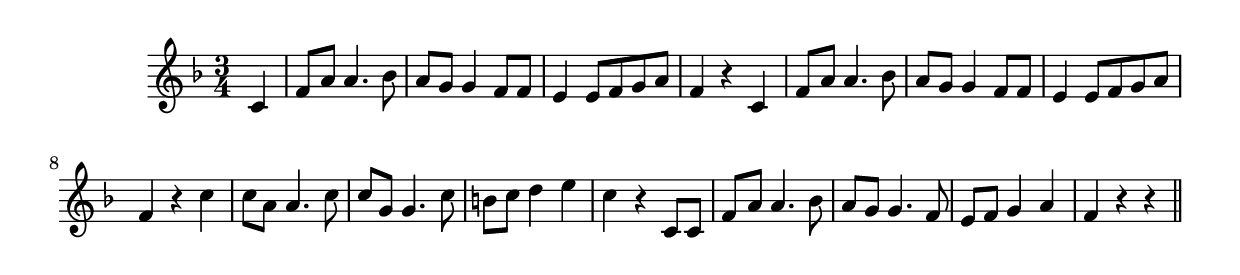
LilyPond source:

\version "2.19.49"
%{\header {
  title = "Erlaube Mir, Fein's Ma:dchen"
  composer = "anonymous"
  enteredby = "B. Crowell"
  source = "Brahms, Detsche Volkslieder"
}%}
\score{{\key f \major
\time 3/4
%{\tempo 4=120
%}\relative c' {
  \partial 4
  c4 |
  f8 a a4. bes8 | a8 g g4 f8 f | e4 e8 f g a | f4 r c | f8 a a4. bes8 | a8 g g4 f8 f | e4 e8 f g a |
  f4 r c' | c8 a a4. c8 | c8 g g4. c8 | b8 c d4 e | c4 r c,8 c | f8 a a4. bes8 | a8 g g4. f8 |
  e8 f g4 a | f4 r r 
  \bar "||"
}

}}